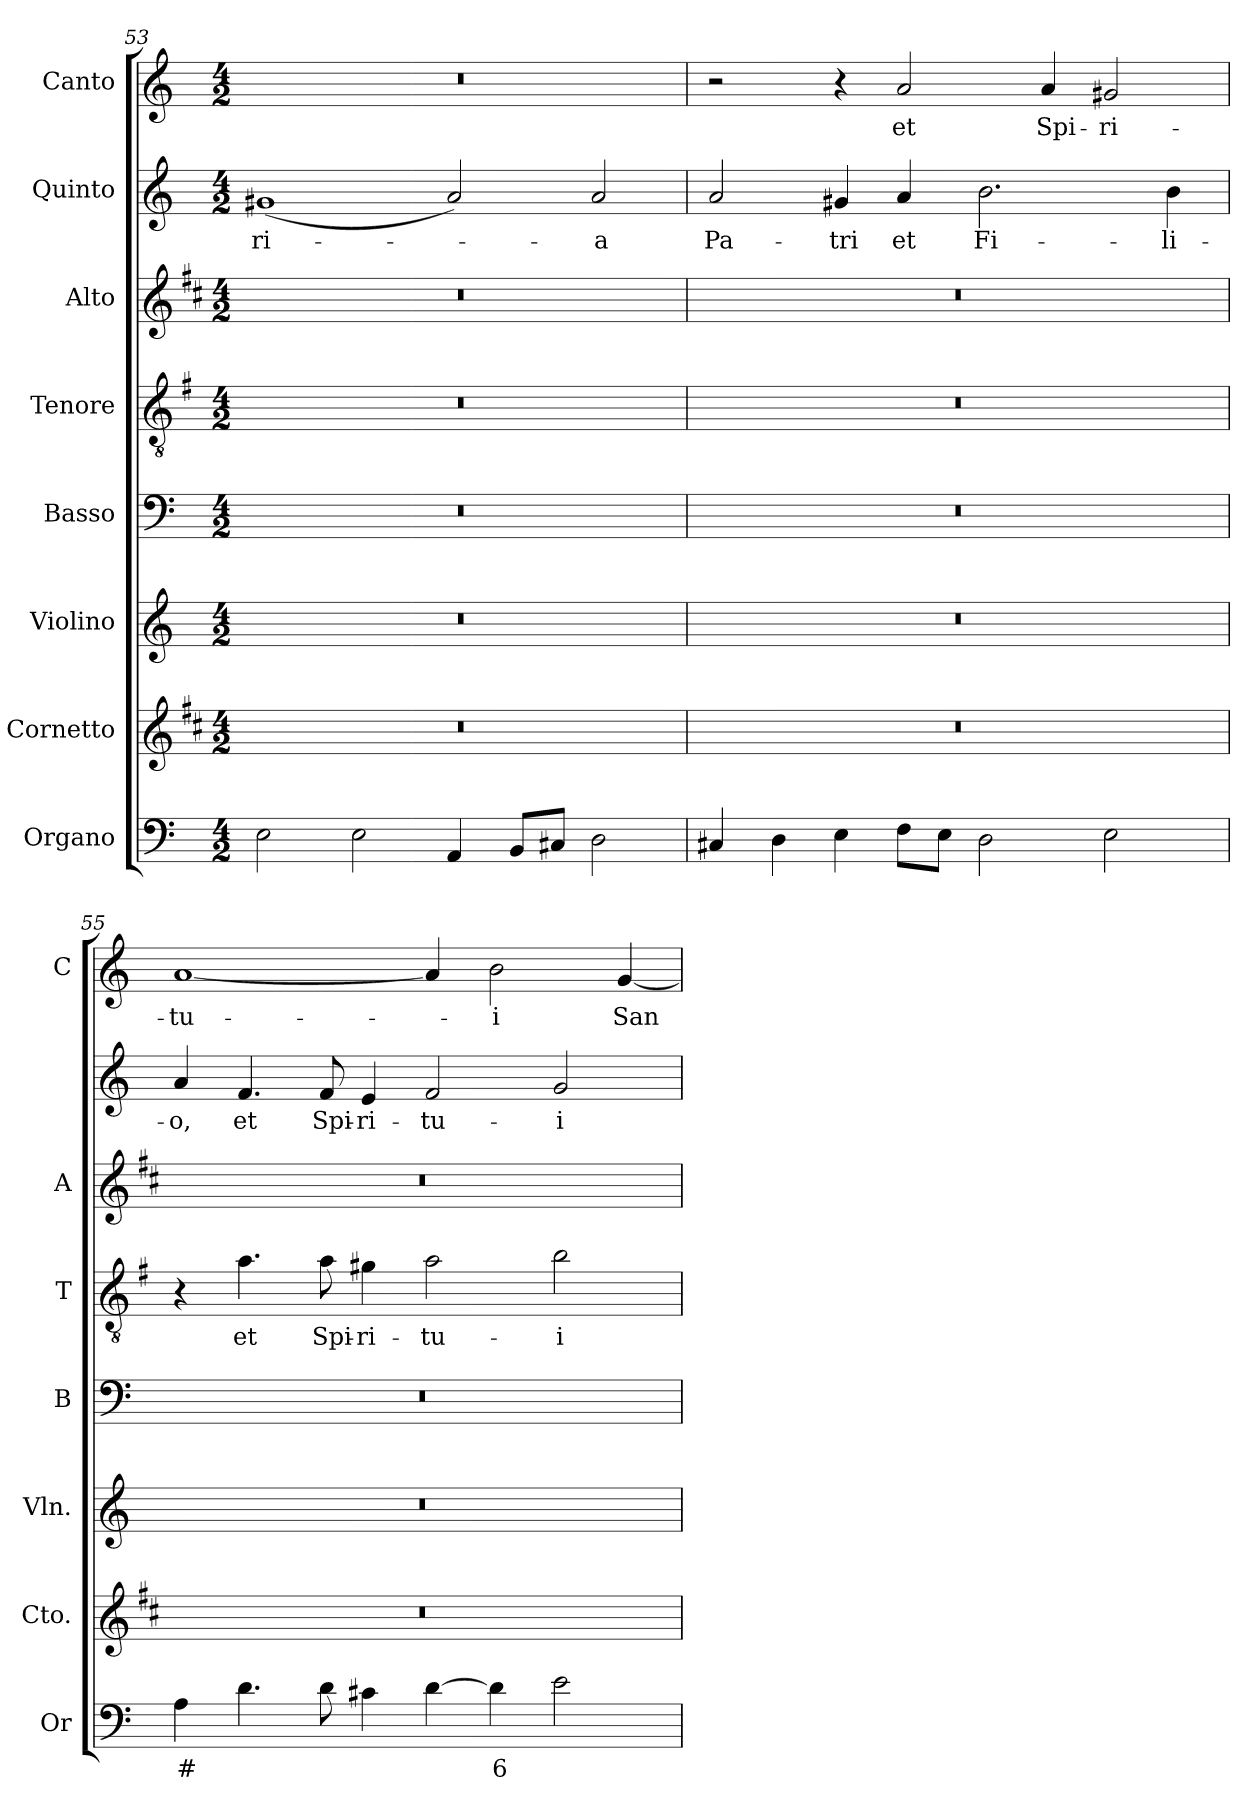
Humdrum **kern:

**kern	**text	**kern	**kern	**kern	**kern	**text	**kern	**kern	**text	**kern	**text
*part8	*part8	*part7	*part6	*part5	*part4	*part4	*part3	*part2	*part2	*part1	*part1
*staff8	*staff8	*staff7	*staff6	*staff5	*staff4	*staff4	*staff3	*staff2	*staff2	*staff1	*staff1
*I"Organo	*	*I"Cornetto	*I"Violino	*I"Basso	*I"Tenore	*	*I"Alto	*I"Quinto	*	*I"Canto	*
*I'Or	*	*I'Cto.	*I'Vln.	*I'B	*I'T	*	*I'A	*	*	*I'C	*
*clefF4	*	*clefG2	*clefG2	*clefF4	*clefGv2	*	*clefG2	*clefG2	*	*clefG2	*
*	*	*ITrd1c2	*	*	*ITrd4c7	*	*ITrd1c2	*	*	*	*
*k[]	*	*k[]	*k[]	*k[]	*k[]	*	*k[]	*k[]	*	*k[]	*
*C:	*	*C:	*C:	*C:	*C:	*	*C:	*C:	*	*C:	*
*M4/2	*	*M4/2	*M4/2	*M4/2	*M4/2	*	*M4/2	*M4/2	*	*M4/2	*
=53	=53	=53	=53	=53	=53	=53	=53	=53	=53	=53	=53
!	!	!	!	!	!	!	!	!	!LO:LY:b	!	!
2E\	.	0r	0r	0r	0r	.	0r	(<1g#X	-ri-	0r	.
2E\	.	.	.	.	.	.	.	.	.	.	.
4AA/	.	.	.	.	.	.	.	2a/)	.	.	.
8BB/L	.	.	.	.	.	.	.	.	.	.	.
8C#X/J	.	.	.	.	.	.	.	.	.	.	.
!	!	!	!	!	!	!	!	!	!LO:LY:b	!	!
2D\	.	.	.	.	.	.	.	2a/	-a	.	.
=54	=54	=54	=54	=54	=54	=54	=54	=54	=54	=54	=54
!	!	!	!	!	!	!	!	!	!LO:LY:b	!	!
4C#X/	.	0r	0r	0r	0r	.	0r	2a/	Pa-	2r	.
4D\	.	.	.	.	.	.	.	.	.	.	.
!	!	!	!	!	!	!	!	!	!LO:LY:b	!	!
4E\	.	.	.	.	.	.	.	4g#X/	-tri	4r	.
!	!	!	!	!	!	!	!	!	!LO:LY:b	!	!LO:LY:b
8F\L	.	.	.	.	.	.	.	4a/	et	2a/	et
8E\J	.	.	.	.	.	.	.	.	.	.	.
!	!	!	!	!	!	!	!	!	!LO:LY:b	!	!
2D\	.	.	.	.	.	.	.	2.b\	Fi-	.	.
!	!	!	!	!	!	!	!	!	!	!	!LO:LY:b
.	.	.	.	.	.	.	.	.	.	4a/	Spi-
!	!	!	!	!	!	!	!	!	!	!	!LO:LY:b
2E\	.	.	.	.	.	.	.	.	.	2g#X/	-ri-
!	!	!	!	!	!	!	!	!	!LO:LY:b	!	!
.	.	.	.	.	.	.	.	4b\	-li-	.	.
=55	=55	=55	=55	=55	=55	=55	=55	=55	=55	=55	=55
!	!LO:LY:b	!	!	!	!	!	!	!	!LO:LY:b	!	!LO:LY:b
4A\	#	0r	0r	0r	4r	.	0r	4a/	-o,	[1a	-tu-
!	!	!	!	!	!	!LO:LY:b	!	!	!LO:LY:b	!	!
4.d\	.	.	.	.	4.d\	et	.	4.f/	et	.	.
!	!	!	!	!	!	!LO:LY:b	!	!	!LO:LY:b	!	!
8d\	.	.	.	.	8d\	Spi-	.	8f/	Spi-	.	.
!	!	!	!	!	!	!LO:LY:b	!	!	!LO:LY:b	!	!
4c#X\	.	.	.	.	4c#X\	-ri-	.	4e/	-ri-	.	.
!	!	!	!	!	!	!LO:LY:b	!	!	!LO:LY:b	!	!
[4d\	.	.	.	.	2d\	-tu-	.	2f/	-tu-	4a/]	.
!	!LO:LY:b	!	!	!	!	!	!	!	!	!	!LO:LY:b
4d\]	6	.	.	.	.	.	.	.	.	2b\	-i
!	!	!	!	!	!	!LO:LY:b	!	!	!LO:LY:b	!	!
2e\	.	.	.	.	2e\	-i	.	2g/	-i	.	.
!	!	!	!	!	!	!	!	!	!	!	!LO:LY:b
.	.	.	.	.	.	.	.	.	.	[4g/	San-
=	=	=	=	=	=	=	=	=	=	=	=
*-	*-	*-	*-	*-	*-	*-	*-	*-	*-	*-	*-
